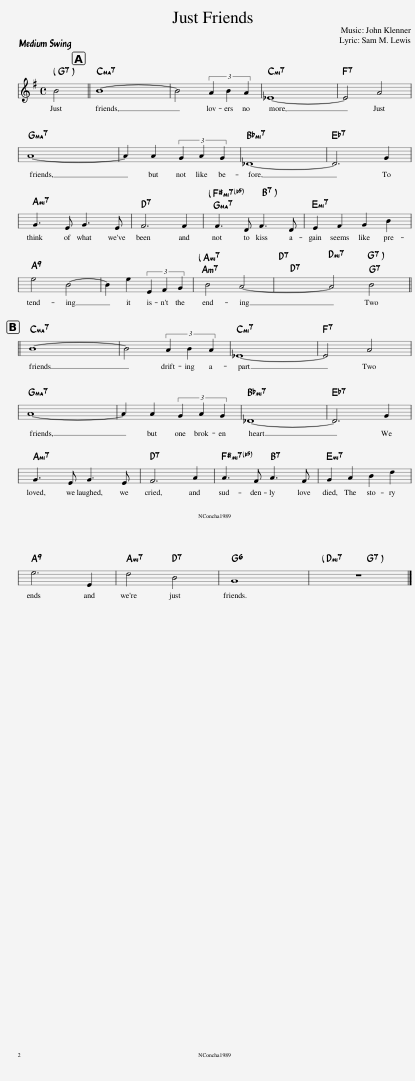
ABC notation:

X:1
L:1/8
M:4/4
I:linebreak $
K:G
V:1 treble
V:1
 B4 || B8- | B4 (3A2 B2 A2 | _E8- | E4 A4 |$ %5
 A8- | A2 A2 (3G2 A2 G2 | _D8- | D6 G2 |$ G3 E G3 E | %10
 F6 F2 | F3 D F3 D | E2 F2 G2 B2 |$ e4 B4- | B2 e2 (3E2 F2 G2 | %15
 B4 A4- | A4 B4 ||$ B8- | B4 (3A2 B2 A2 | _E8- | %20
 E4 A4 |$ A8- | A2 A2 (3G2 A2 G2 | _D8- | D6 G2 |$ %25
 G3 E G3 E | F6 A2 | A3 F A3 F | G2 A2 B2 d2 |$ e6 E2 | %30
 d4 B4 | G8 | z8 |] %33
